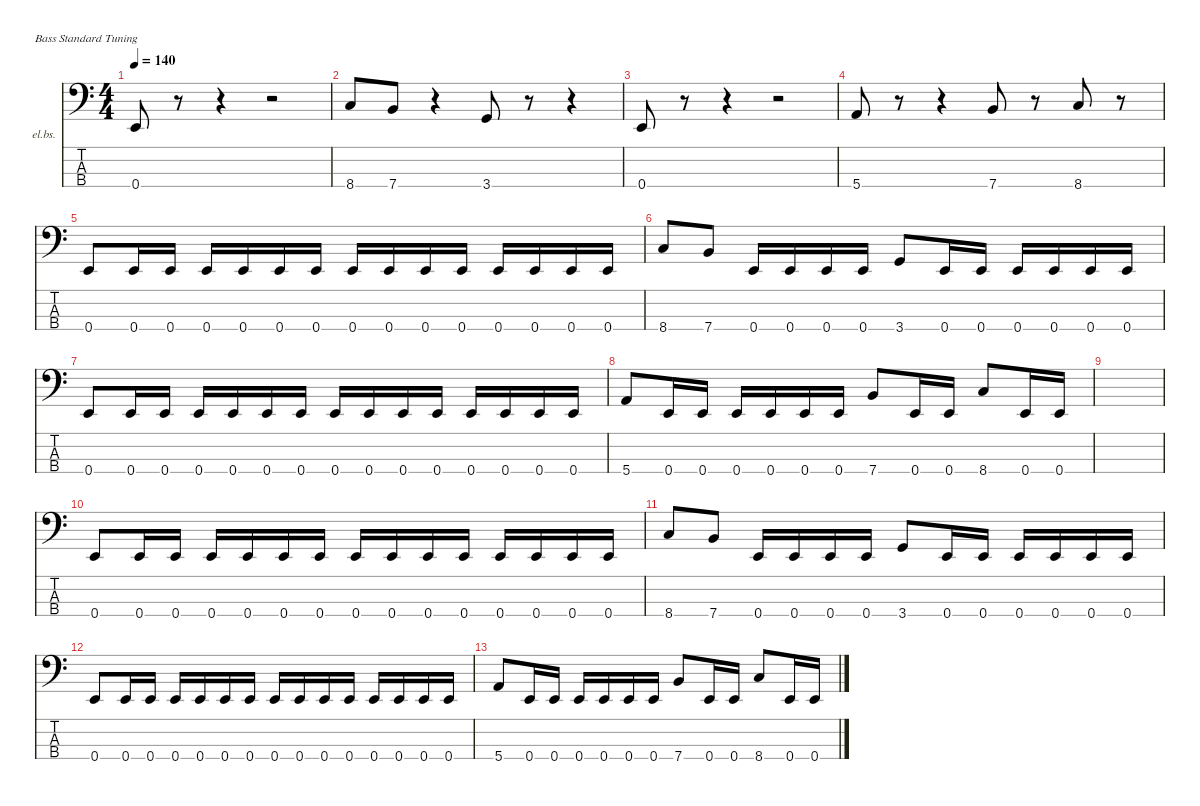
\defaultSystemsLayout 4
\hideDynamics
\bracketExtendMode nobrackets
\firstSystemTrackNameOrientation horizontal
\otherSystemsTrackNameOrientation horizontal
\track ("Bass" "el.bs.") {instrument electricbassfinger}
\staff {score tabs}
\tuning (G2 D2 A1 E1)
\ts (4 4)
\beaming (8 2 2 2 2)
\tempo 140
\clef f4
\ks c
0.4.8{dy mf instrument electricbassfinger} r.8 r.4 r.2 |
8.4.8 7.4.8 r.4 3.4.8 r.8 r.4 |
0.4.8 r.8 r.4 r.2 |
5.4.8 r.8 r.4 7.4.8 r.8 8.4.8 r.8 |
0.4.8{dy f} 0.4.16 0.4.16 0.4.16 0.4.16 0.4.16 0.4.16 0.4.16 0.4.16 0.4.16 0.4.16 0.4.16 0.4.16 0.4.16 0.4.16 |
8.4.8 7.4.8 0.4.16 0.4.16 0.4.16 0.4.16 3.4.8 0.4.16 0.4.16 0.4.16 0.4.16 0.4.16 0.4.16 |
0.4.8 0.4.16 0.4.16 0.4.16 0.4.16 0.4.16 0.4.16 0.4.16 0.4.16 0.4.16 0.4.16 0.4.16 0.4.16 0.4.16 0.4.16 |
5.4.8 0.4.16 0.4.16 0.4.16 0.4.16 0.4.16 0.4.16 7.4.8 0.4.16 0.4.16 8.4.8 0.4.16 0.4.16 |
|
0.4.8 0.4.16 0.4.16 0.4.16 0.4.16 0.4.16 0.4.16 0.4.16 0.4.16 0.4.16 0.4.16 0.4.16 0.4.16 0.4.16 0.4.16 |
8.4.8 7.4.8 0.4.16 0.4.16 0.4.16 0.4.16 3.4.8 0.4.16 0.4.16 0.4.16 0.4.16 0.4.16 0.4.16 |
0.4.8 0.4.16 0.4.16 0.4.16 0.4.16 0.4.16 0.4.16 0.4.16 0.4.16 0.4.16 0.4.16 0.4.16 0.4.16 0.4.16 0.4.16 |
5.4.8 0.4.16 0.4.16 0.4.16 0.4.16 0.4.16 0.4.16 7.4.8 0.4.16 0.4.16 8.4.8 0.4.16 0.4.16
